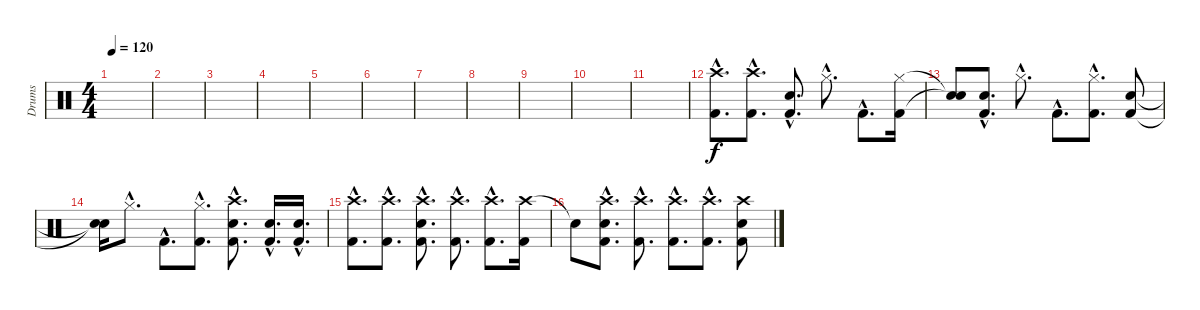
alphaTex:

\track ("Drums" "Drums") {instrument percussion}
\staff {score}
\articulation defaults
\ts (4 4)
\tempo 120
\clef neutral
\ks c
|
|
|
|
|
|
|
|
|
|
|
("Crash high (hit)"{hac} "Kick (hit) 2"{hac}).8{d} ("Crash high (hit)"{hac} "Kick (hit) 2"{hac}).8{d} ("Electric Snare (hit)"{hac} "Kick (hit) 2"{hac}).8{d} "Hi-Hat (closed)"{hac}.8{d} "Kick (hit) 2"{hac}.8{d} ("Hi-Hat (closed)" "Kick (hit) 2").16 |
("Snare (hit)"{t} "Snare (hit)"{t}).8 ("Electric Snare (hit)"{hac} "Kick (hit) 2"{hac}).8{d} "Hi-Hat (closed)"{hac}.8{d} "Kick (hit) 2"{hac}.8{d} ("Hi-Hat (closed)"{hac} "Kick (hit) 2"{hac}).8{d} ("Electric Snare (hit)" "Kick (hit) 2").8 |
("Snare (hit)"{t} "Snare (hit)"{t}).16 "Hi-Hat (closed)"{hac}.8{d} "Kick (hit) 2"{hac}.8{d} ("Hi-Hat (closed)"{hac} "Kick (hit) 2"{hac}).8{d} ("Crash high (hit)"{hac} "Electric Snare (hit)"{hac} "Kick (hit) 2"{hac}).8{d} ("Electric Snare (hit)"{hac} "Kick (hit) 2"{hac}).16{d} ("Electric Snare (hit)"{hac} "Kick (hit) 2"{hac}).16{d} |
("Crash high (hit)"{hac} "Kick (hit) 2"{hac}).8{d} ("Crash high (hit)"{hac} "Kick (hit) 2"{hac}).8{d} ("Crash high (hit)"{hac} "Electric Snare (hit)"{hac} "Kick (hit) 2"{hac}).8{d} ("Crash high (hit)"{hac} "Kick (hit) 2"{hac}).8{d} ("Crash high (hit)"{hac} "Kick (hit) 2"{hac}).8{d} ("Crash high (hit)" "Kick (hit) 2").16 |
"Snare (hit)"{t}.8 ("Crash high (hit)"{hac} "Electric Snare (hit)"{hac} "Kick (hit) 2"{hac}).8{d} ("Crash high (hit)"{hac} "Kick (hit) 2"{hac}).8{d} ("Crash high (hit)"{hac} "Kick (hit) 2"{hac}).8{d} ("Crash high (hit)"{hac} "Kick (hit) 2"{hac}).8{d} ("Crash high (hit)" "Electric Snare (hit)" "Kick (hit) 2").8
